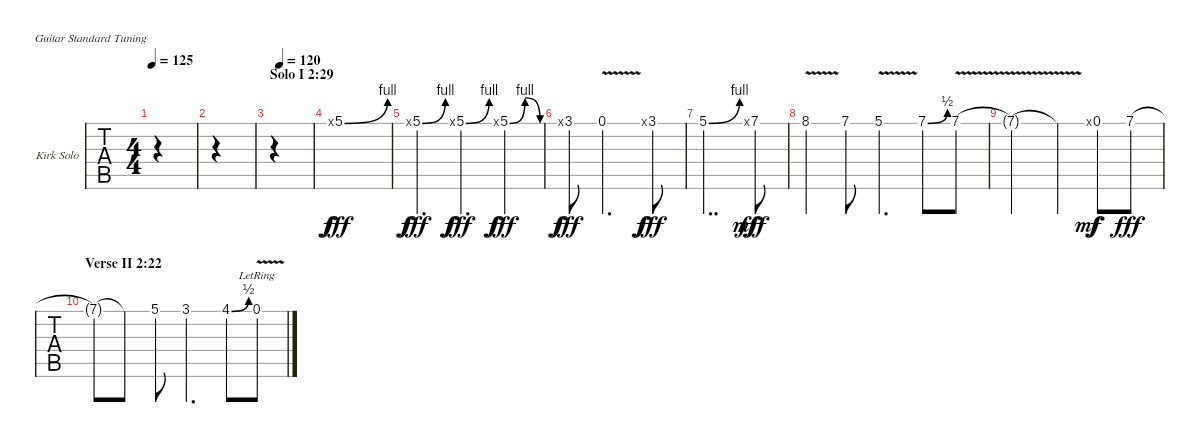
\defaultSystemsLayout 4
\bracketExtendMode groupsimilarinstruments
\firstSystemTrackNameOrientation horizontal
\otherSystemsTrackNameOrientation horizontal
\track ("Kirk Solo 2" "Kirk Solo ") {instrument electricguitarclean}
\staff {tabs}
\tuning (E4 B3 G3 D3 A2 E2)
\ts (4 4)
\tempo 125
\clef g2
\scale
0.333333
\ks c
|
\scale
0.333333 |
\section ("" "Solo I 2:29")
\tempo (120 0.25)
\scale
0.333333 |
\scale
0.333333 5.1{x}.8{gr} 5.1{be (bend 0 0 7.199999999999999 4) hac}.1{dy fff} |
\scale
0.333333 5.1{x}.8{gr dy f} 5.1{be (bend 0 0 12.6 4) hac}.4{d dy fff} 5.1{x}.8{gr dy f} 5.1{be (bend 0 0 13.799999999999999 4) hac}.4{d dy fff} 5.1{x}.8{gr dy f} 5.1{be (bendrelease 0 0 29.4 4 29.4 4 59.4 0) hac}.4{dy fff} |
\scale
0.333333 3.1{x}.8{gr dy f} 3.1{hac}.8{dy fff} 0.1{v hac}.2{d} 3.1{x}.8{gr dy f} 3.1{hac}.8{dy fff} |
\scale
0.333333 5.1{be (bend 0 0 20.4 4) hac}.2{dd} 7.1{x}.8{gr dy mf} 7.1{hac}.8{dy fff} |
\scale
0.333333 8.1{v hac}.4 7.1{hac}.8 5.1{v hac}.4{d} 7.1{be (bend 0 0 47.4 2) hac}.8 7.1{v hac}.8 |
\scale
0.333333 7.1{v t}.2 7.1{v t}.4 0.1{x}.8{gr dy mf} 0.1{ac}.8{dy f} 7.1{hac}.8{dy fff} |
\section ("" "Verse II 2:22")
\scale
0.333333 7.1{t}.8 7.1{t}.8 5.1{hac}.8 3.1{hac}.4{d} 4.1{be (bend 0 0 39 2) hac}.8 0.1{v hac lr}.8 |
\scale
0.333333 |
\scale
0.333333 |
\scale
0.333333 |
\scale
0.333333 |
\scale
0.333333 |
\scale
0.333333
